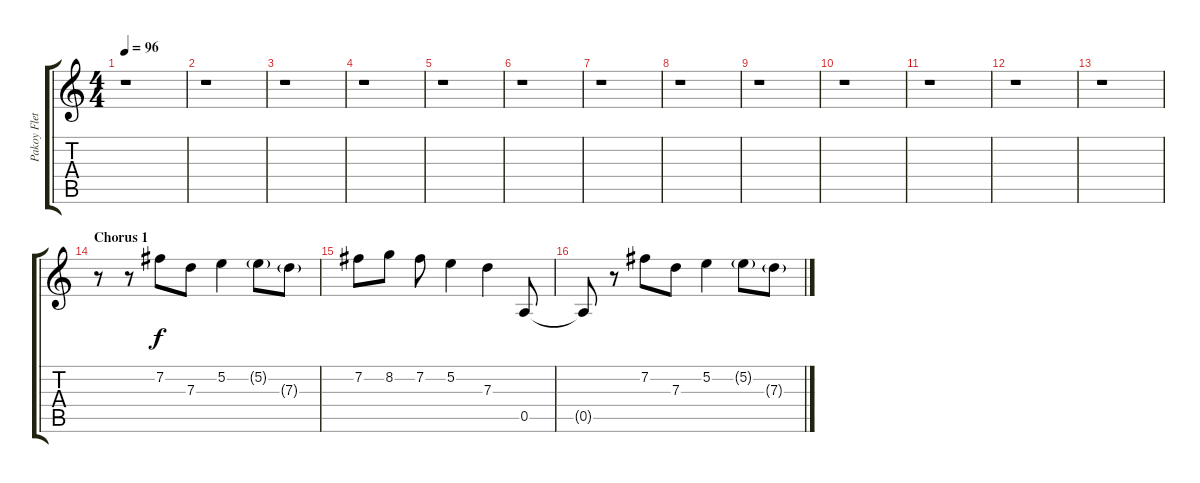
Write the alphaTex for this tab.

\track ("Pakoy Fletchero" "Pakoy Flet") {instrument overdrivenguitar}
\staff {score tabs}
\tuning (E4 B3 G3 D3 A2 D2) {hide}
\ts (4 4)
\tempo 96
\clef g2
\ks c
r.1{dy f} |
r.1 |
r.1 |
r.1 |
r.1 |
r.1 |
r.1 |
r.1 |
r.1 |
r.1 |
r.1 |
r.1 |
r.1 |
\section ("" "Chorus 1")
r.8 r.8 7.2.8 7.3.8 5.2.4 5.2{g}.8 7.3{g}.8 |
7.2.8 8.2.8 7.2.8 5.2.4 7.3.4 0.5.8 |
0.5{t}.8 r.8 7.2.8 7.3.8 5.2.4 5.2{g}.8 7.3{g}.8
